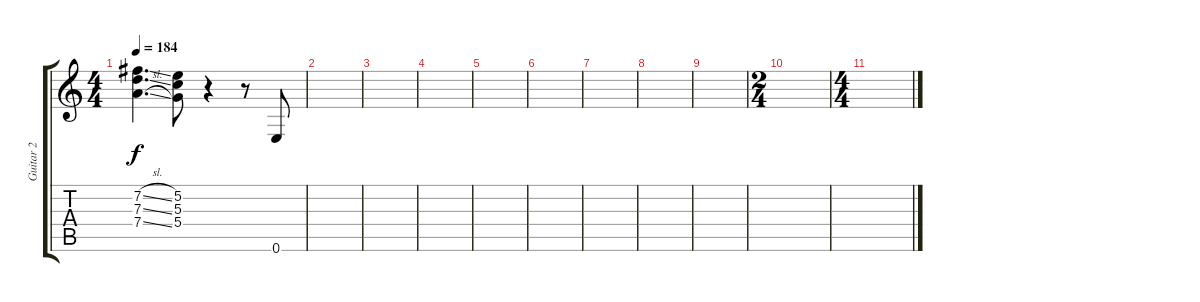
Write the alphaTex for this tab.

\track ("Guitar 2" "Guitar 2") {instrument overdrivenguitar}
\staff {score tabs}
\tuning (E4 B3 G3 D3 A2 E2) {hide}
\ts (4 4)
\tempo 184
\clef g2
\ks c
(7.2{sl} 7.3{sl} 7.4{sl}).4{d dy f} (5.2 5.3 5.4).8 r.4 r.8 0.6.8 |
|
|
|
|
|
|
|
|
\ts (2 4)
|
\ts (4 4)
